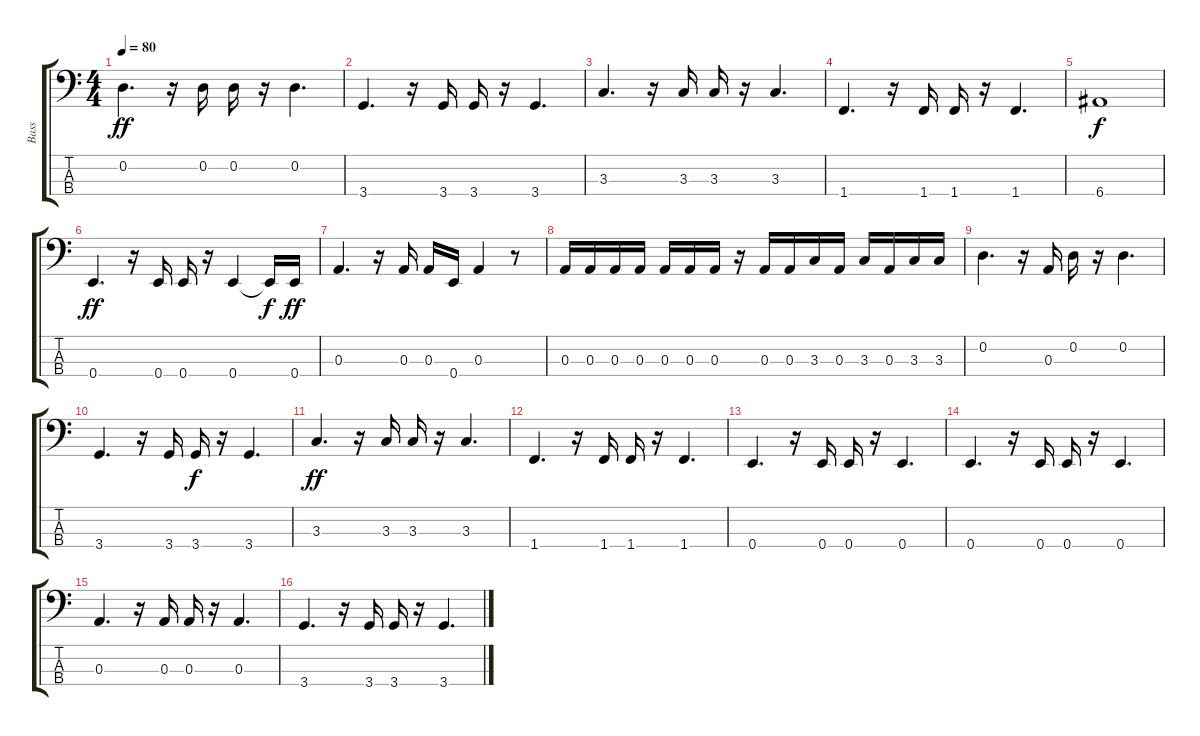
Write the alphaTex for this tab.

\track ("Bass" "Bass") {instrument electricbassfinger}
\staff {score tabs}
\tuning (G2 D2 A1 E1) {hide}
\ts (4 4)
\tempo 80
\clef f4
\ks c
0.2.4{d dy ff} r.16 0.2.16 0.2.16 r.16 0.2.4{d} |
3.4.4{d} r.16 3.4.16 3.4.16 r.16 3.4.4{d} |
3.3.4{d} r.16 3.3.16 3.3.16 r.16 3.3.4{d} |
1.4.4{d} r.16 1.4.16 1.4.16 r.16 1.4.4{d} |
6.4.1{dy f} |
0.4.4{d dy ff} r.16 0.4.16 0.4.16 r.16 0.4.4 0.4{t}.16{dy f} 0.4.16{dy ff} |
0.3.4{d} r.16 0.3.16 0.3.16 0.4.16 0.3.4 r.8 |
0.3.16 0.3.16 0.3.16 0.3.16 0.3.16 0.3.16 0.3.16 r.16 0.3.16 0.3.16 3.3.16 0.3.16 3.3.16 0.3.16 3.3.16 3.3.16 |
0.2.4{d} r.16 0.3.16 0.2.16 r.16 0.2.4{d} |
3.4.4{d} r.16 3.4.16 3.4.16{dy f} r.16 3.4.4{d} |
3.3.4{d dy ff} r.16 3.3.16 3.3.16 r.16 3.3.4{d} |
1.4.4{d} r.16 1.4.16 1.4.16 r.16 1.4.4{d} |
0.4.4{d} r.16 0.4.16 0.4.16 r.16 0.4.4{d} |
0.4.4{d} r.16 0.4.16 0.4.16 r.16 0.4.4{d} |
0.3.4{d} r.16 0.3.16 0.3.16 r.16 0.3.4{d} |
3.4.4{d} r.16 3.4.16 3.4.16 r.16 3.4.4{d}
